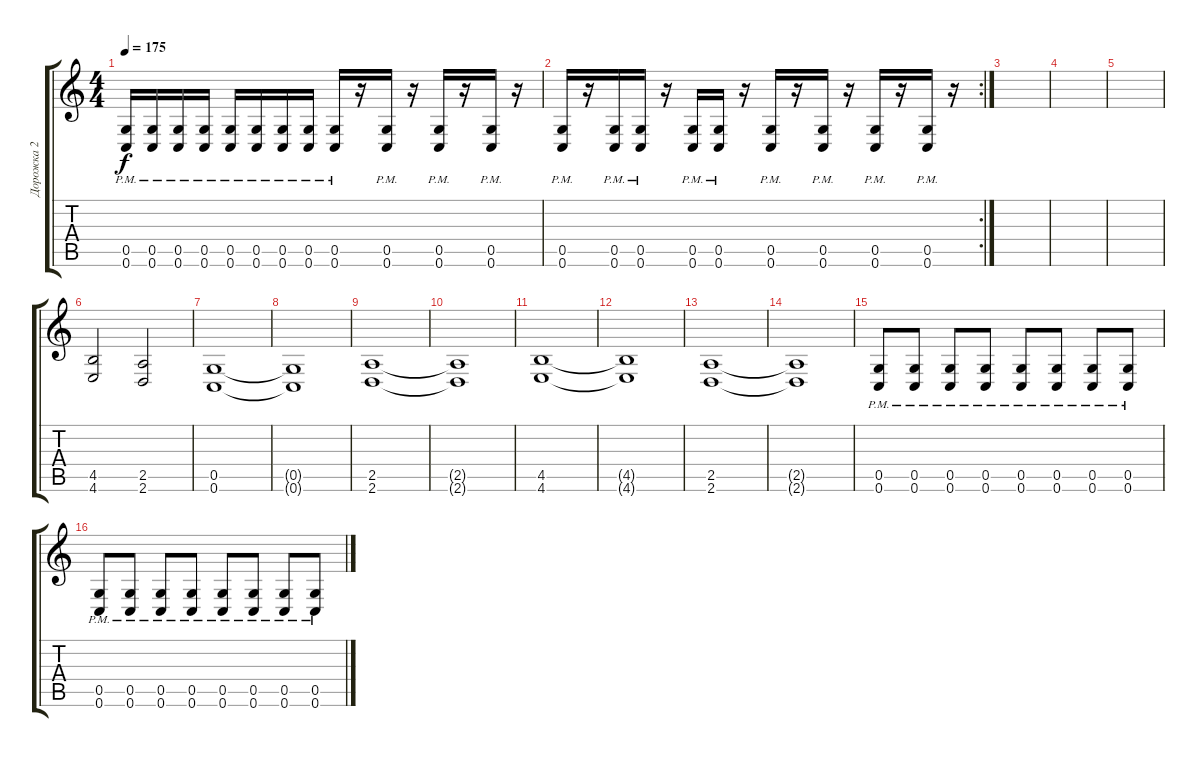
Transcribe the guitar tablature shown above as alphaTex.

\track ("Дорожка 2" "Дорожка 2") {instrument distortionguitar}
\staff {score tabs}
\tuning (D4 A3 F3 C3 G2 C2) {hide}
\ts (4 4)
\tempo 175
\clef g2
\ks c
(0.5{pm} 0.6{pm}).16{dy f} (0.5{pm} 0.6{pm}).16 (0.5{pm} 0.6{pm}).16 (0.5{pm} 0.6{pm}).16 (0.5{pm} 0.6{pm}).16 (0.5{pm} 0.6{pm}).16 (0.5{pm} 0.6{pm}).16 (0.5{pm} 0.6{pm}).16 (0.5{pm} 0.6{pm}).16 r.16 (0.5{pm} 0.6{pm}).16 r.16 (0.5{pm} 0.6{pm}).16 r.16 (0.5{pm} 0.6{pm}).16 r.16 |
\rc 2
(0.5{pm} 0.6{pm}).16 r.16 (0.5{pm} 0.6{pm}).16 (0.5{pm} 0.6{pm}).16 r.16 (0.5{pm} 0.6{pm}).16 (0.5{pm} 0.6{pm}).16 r.16 (0.5{pm} 0.6{pm}).16 r.16 (0.5{pm} 0.6{pm}).16 r.16 (0.5{pm} 0.6{pm}).16 r.16 (0.5{pm} 0.6{pm}).16 r.16 |
|
|
|
(4.5 4.6).2 (2.5 2.6).2 |
(0.5 0.6).1 |
(0.5{t} 0.6{t}).1 |
(2.5 2.6).1 |
(2.5{t} 2.6{t}).1 |
(4.5 4.6).1 |
(4.5{t} 4.6{t}).1 |
(2.5 2.6).1 |
(2.5{t} 2.6{t}).1 |
(0.5{pm} 0.6{pm}).8 (0.5{pm} 0.6{pm}).8 (0.5{pm} 0.6{pm}).8 (0.5{pm} 0.6{pm}).8 (0.5{pm} 0.6{pm}).8 (0.5{pm} 0.6{pm}).8 (0.5{pm} 0.6{pm}).8 (0.5{pm} 0.6{pm}).8 |
(0.5{pm} 0.6{pm}).8 (0.5{pm} 0.6{pm}).8 (0.5{pm} 0.6{pm}).8 (0.5{pm} 0.6{pm}).8 (0.5{pm} 0.6{pm}).8 (0.5{pm} 0.6{pm}).8 (0.5{pm} 0.6{pm}).8 (0.5{pm} 0.6{pm}).8
